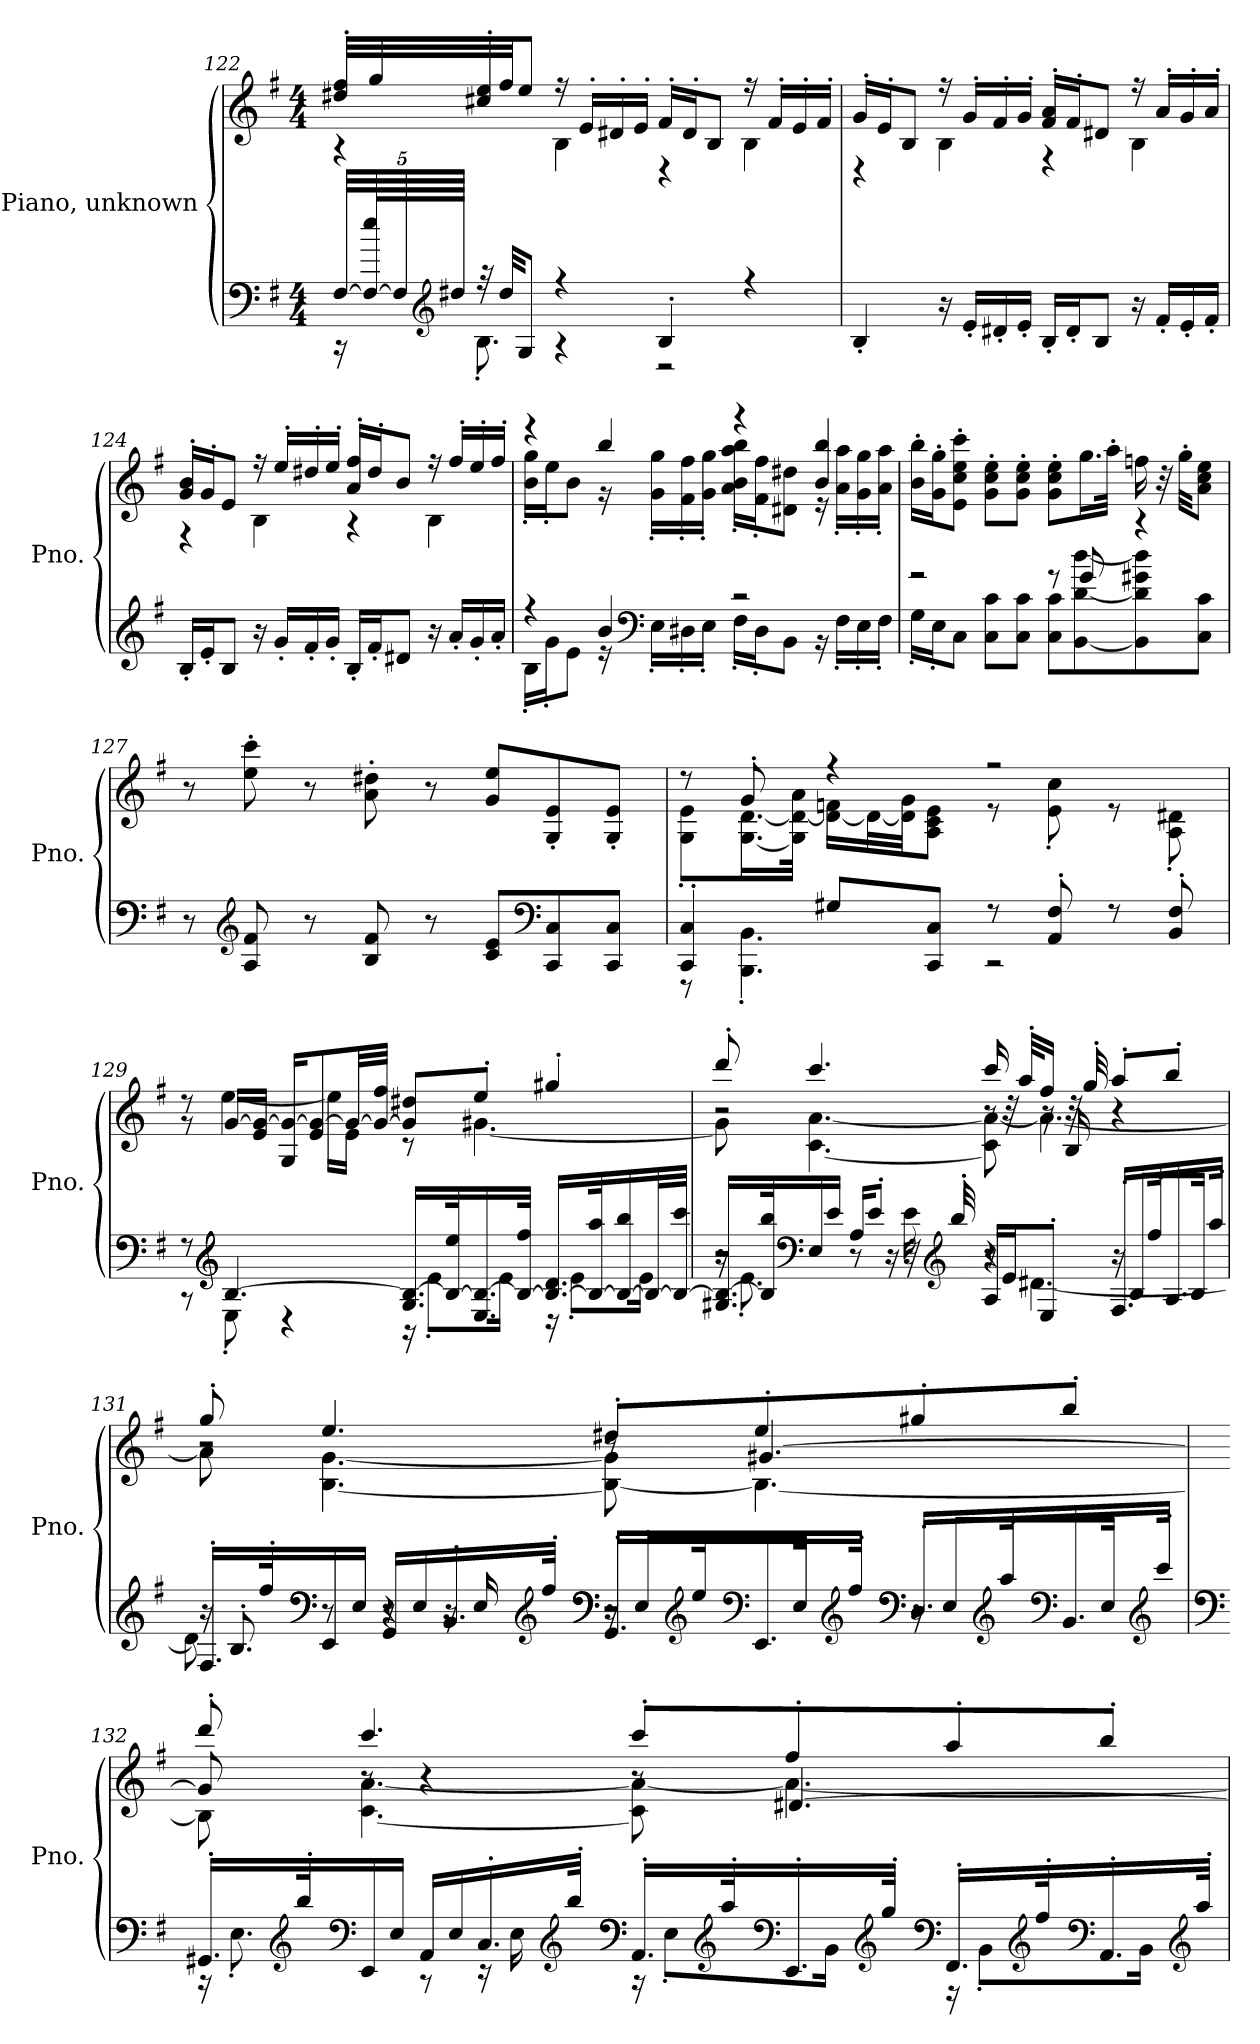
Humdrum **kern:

**kern	**kern
*part1	*part1
*staff2	*staff1
*I"Piano, unknown	*
*I'Pno.	*
!!LO:LB:g=z
*clefF4	*clefG2
*k[f#]	*k[f#]
*M4/4	*M4/4
*Xbrackettup	*
=122	=122
*^	*^
[40F#/LLL	16r	32dd#X/' 32ff#/'LLL	4r
80F#/_ 80ee/L	.	.	.
.	.	32gg/	.
80F#/]	.	.	.
*clefG2	*	*	*
80dd#X/JJJJ	.	.	.
32r	8.B'\	32cc#X/' 32ee/'	.
32dd#/KKL	.	32ff#/JJ	.
8G/J	.	8ee/J	.
4r	4r	16r	4B\
.	.	16e'/LL	.
.	.	16d#X'/	.
.	.	16e'/JJ	.
4B'/	2r	16f#'/LL	4r
.	.	16d#'/J	.
.	.	8B/J	.
4r	.	16r	4B\
.	.	16f#'/LL	.
.	.	16e'/	.
.	.	16f#'/JJ	.
*v	*v	*	*
=123	=123	=123
4B'/	16g'/LL	4r
.	16e'/J	.
.	8B/J	.
16r	16r	4B\
16e'/LL	16g'/LL	.
16d#X'/	16f#'/	.
16e'/JJ	16g'/JJ	.
16B'/LL	16f#/' 16a/'LL	4r
16d#'/J	16f#'/J	.
8B/J	8d#X/J	.
16r	16r	4B\
16f#'/LL	16a'/LL	.
16e'/	16g'/	.
16f#'/JJ	16a'/JJ	.
!!LO:LB:g=z	!!
=124	=124	=124
16B'/LL	16g/' 16b/'LL	4r
16e'/J	16g'/J	.
8B/J	8e/J	.
16r	16r	4B\
16g'/LL	16ee'/LL	.
16f#'/	16dd#X'/	.
16g'/JJ	16ee'/JJ	.
16B'/LL	16a/' 16ff#/'LL	4r
16f#'/J	16dd#'/J	.
8d#X/J	8b/J	.
16r	16r	4B\
16a'/LL	16ff#'/LL	.
16g'/	16ee'/	.
16a'/JJ	16ff#'/JJ	.
=125	=125	=125
*^	*	*
4r	16B'\LL	4r	16b\' 16gg\'LL
.	16g'\J	.	16ee'\J
.	8e\J	.	8b\J
4b/	16r	4bb/	16r
*clefF4	*	*	*
.	16E'\LL	.	16g\' 16gg\'LL
.	16D#X'\	.	16f#\' 16ff#\'
.	16E'\JJ	.	16g\' 16gg\'JJ
2r	16F#'\LL	4r	16a\' 16b\' 16aa\' 16bb\'LL
.	16D#'\J	.	16f#\' 16ff#\'J
.	8BB\J	.	8d#X\ 8dd#X\J
.	16r	4b/ 4bb/	16r
.	16F#'\LL	.	16a\' 16aa\'LL
.	16E'\	.	16g\' 16gg\'
.	16F#'\JJ	.	16a\' 16aa\'JJ
*	*	*v	*v
!!LO:LB:g=z
=126	=126	=126
2r	16G'\LL	16b\' 16bb\'LL
.	16E'\J	16g\' 16gg\'J
.	8C\J	8e\' 8cc\' 8ee\' 8ccc\'J
.	8C\ 8c\L	8g\' 8cc\' 8ee\'L
.	8C\ 8c\J	8g\' 8cc\' 8ee\'J
8r	8C\ 8c\L	8g\' 8cc\' 8ee\'L
8g/	[8BB\ [8d\ [8dd\	16.gg\L
.	.	32aa'\JJk
4r	8BB\] 8d\] 8g#X\ 8dd\]	16ffn\
.	.	32r
.	.	32gg'\KKL
.	8C\ 8c\J	8a\ 8cc\ 8ee\J
*v	*v	*
=127	=127
8r	8r
*clefG2	*
8A/ 8f#/	8ee\' 8ccc\'
8r	8r
8B/ 8f#/	8a\' 8dd#X\'
8r	8r
8c/ 8e/L	8g/ 8ee/L
*clefF4	*
8CC/ 8C/	8G/' 8e/'
8CC/ 8C/J	8G/' 8e/'J
=128	=128
*^	*^
4CC/' 4C/'	8r	8r	8G\' 8e\'L
.	4.BBB\' 4.BB\'	8g'/	[16.G\ [16.d\L
.	.	.	32G\] 32d\_ 32a\JJk
8G#X/L	.	4r	16d\_ 16fn\LL
.	.	.	32d\L_
.	.	.	32d\] 32g\JJ
8CC/ 8C/J	.	.	8A\ 8c\ 8e\J
8r	2r	2r	8r
8AA/' 8F#/'	.	.	8e\' 8cc\'
8r	.	.	8r
8BB/' 8F#/'	.	.	8A\' 8d#X\'
!!LO:LB:g=z	!!
=129	=129	=129	=129
8r	8r	8r	8r
*clefG2	*	*	*
[4.B/	8E'\	[16g/LL	[4ee\
.	.	16e/ 16g/_JJ	.
.	4r	16G/ 16g/_KL	.
.	.	8e/ 8g/_	.
.	.	.	16ee\LL]
.	.	32g/LL_	16e\JJ
.	.	32g/_ 32ff#/JJJ	.
16.G/ 16.B/_LL	16r	8g/] 8dd#X/L	8r
.	8e'\L	.	.
32B/_ 32ee/K	.	.	.
16.E/ 16.B/_	.	8ee'/J	[4.g#X\
.	16e\Jk	.	.
32B/_ 32ff#/JJk	.	.	.
16.B/_ 16.d/LL	16r	4gg#X'/	.
.	8e'\L	.	.
32B/_ 32aa/K	.	.	.
16B/_ 16bb/	.	.	.
32B/L_	16e\Jk	.	.
32B/_ 32ccc/JJJ	.	.	.
!!LO:LB:g=z
=130	=130	=130	=130
*	*^	*	*^
16.G#X/ 16.B/_LL	16r	2r	8ddd'/	8g#\]	2r
.	8.e'\	.	.	.	.
32B/] 32bb/K	.	.	.	.	.
*clefF4	*	*	*	*	*
16E/	.	.	4.ccc/	[4.c\ [4.a\	.
16e/JJ	.	.	.	.	.
16A/KL	8r	.	.	.	.
8e'/J	.	.	.	.	.
.	16r	.	.	.	.
32r	16e\	.	.	.	.
*clefG2	*	*	*	*	*
32bb'/	.	.	.	.	.
16A/LL	8r	4r	16ccc/	8c\] 8a\_	8r
16e/J	.	.	32r	.	.
.	.	.	32aa'/KLL	.	.
8E'/J	[4.d#X\	.	16ff#/JJ	4.a\_	16r
.	.	.	32r	.	16B/
.	.	.	32gg'/	.	.
16.F#'/LL	.	16r	8aa'/L	.	4r
.	.	8B'/L	.	.	.
32ff#'/K	.	.	.	.	.
16.A'/	.	.	8bb'/J	.	.
.	.	16B/Jk	.	.	.
32aa'/JJk	.	.	.	.	.
!!LO:PB:g=z	!!	!!
=131	=131	=131	=131	=131	=131
16.F#'/LL	8d#\]	16r	8gg'/	8a\]	2r
.	.	8.B'/	.	.	.
32ff#'/K	.	.	.	.	.
*clefF4	*	*	*	*	*
16EE/	8r	.	4.ee/	[4.B\ [4.g\	.
16E/JJ	.	.	.	.	.
16GG/LL	4r	8r	.	.	.
16E/	.	.	.	.	.
16.BB'/	.	16r	.	.	.
.	.	16E/	.	.	.
*clefG2	*	*	*	*	*
32ff#'/JJk	.	.	.	.	.
*clefF4	*	*	*	*	*
16.GG'/LL	2r	16r	8dd#X'/L	8B\_ 8g\]	8r
.	.	8E'/L	.	.	.
*clefG2	*	*	*	*	*
32ee'/K	.	.	.	.	.
*clefF4	*	*	*	*	*
16.EE'/	.	.	8ee'/	4.B\_	[4.g#X/
.	.	16E/Jk	.	.	.
*clefG2	*	*	*	*	*
32ff#'/JJk	.	.	.	.	.
*clefF4	*	*	*	*	*
16.D'/LL	.	16r	8gg#X'/	.	.
.	.	8E'/L	.	.	.
*clefG2	*	*	*	*	*
32aa'/K	.	.	.	.	.
*clefF4	*	*	*	*	*
16.BB'/	.	.	8bb'/J	.	.
.	.	16E/Jk	.	.	.
*clefG2	*	*	*	*	*
32ccc'/JJk	.	.	.	.	.
*v	*v	*v	*	*	*
!!LO:LB:g=z	!!	!!
=132	=132	=132	=132
*clefF4	*	*	*
*^	*	*	*
16.GG#X'/LL	16r	8ddd'/	8B\]	8g#/]
.	8.E'\	.	.	.
*clefG2	*	*	*	*
32bb'/K	.	.	.	.
*clefF4	*	*	*	*
16EE/	.	4.ccc/	[4.c\ [4.a\	8r
16E/JJ	.	.	.	.
16AA/LL	8r	.	.	4r
16E/	.	.	.	.
16.C'/	16r	.	.	.
.	16E\	.	.	.
*clefG2	*	*	*	*
32bb'/JJk	.	.	.	.
*clefF4	*	*	*	*
16.AA'/LL	16r	8ccc'/L	8c\] 8a\_	8r
.	8E'\L	.	.	.
*clefG2	*	*	*	*
32aa'/K	.	.	.	.
*clefF4	*	*	*	*
16.EE'/	.	8ff#'/	4.a\_	[4.d#X/
.	16BB\Jk	.	.	.
*clefG2	*	*	*	*
32gg'/JJk	.	.	.	.
*clefF4	*	*	*	*
16.FF#'/LL	16r	8aa'/	.	.
.	8BB'\L	.	.	.
*clefG2	*	*	*	*
32ff#'/K	.	.	.	.
*clefF4	*	*	*	*
16.AA'/	.	8bb'/J	.	.
.	16BB\Jk	.	.	.
*clefG2	*	*	*	*
32aa'/JJk	.	.	.	.
*v	*v	*	*	*
*	*v	*v	*v
=	=
*-	*-
